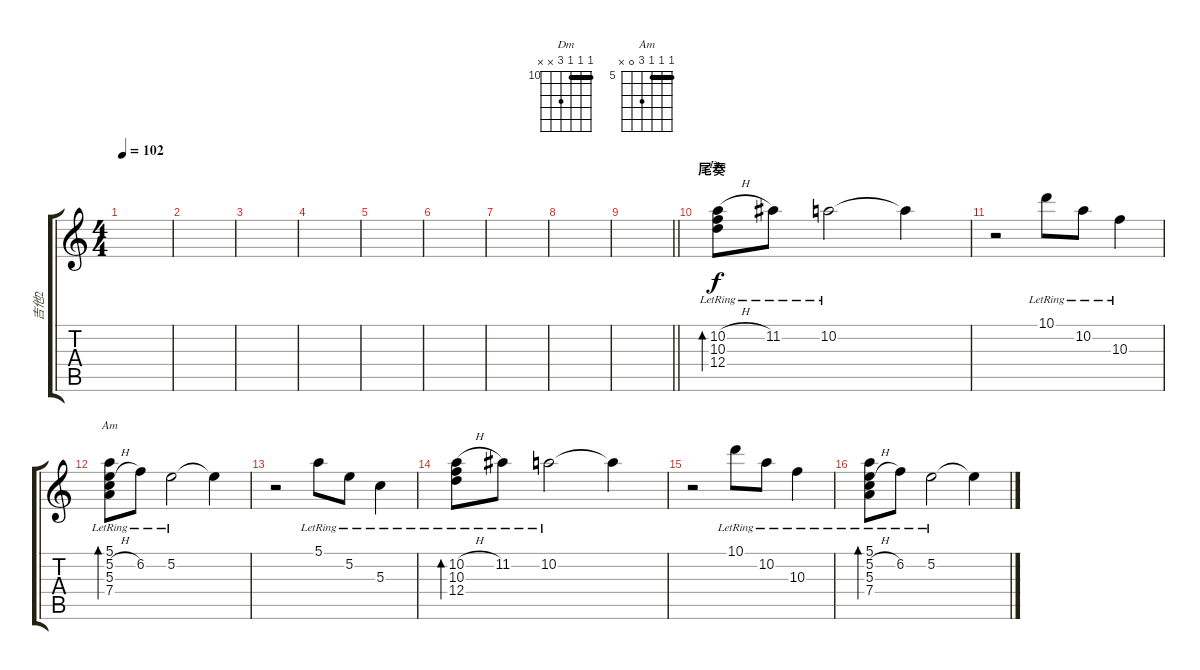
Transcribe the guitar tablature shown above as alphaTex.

\track ("吉他2" "吉他2") {instrument acousticguitarsteel}
\staff {score tabs}
\tuning (E4 B3 G3 D3 A2 E2) {hide}
\chord ("Dm" 10 10 10 12 x x) {firstfret 10 barre 10}
\chord ("Am" 5 5 5 7 0 x) {firstfret 5 barre 5}
\ts (4 4)
\tempo 102
\clef g2
\ks c
|
|
|
|
|
|
|
|
\barLineRight lightlight
|
\section ("" "尾奏")
(10.2{h lr} 10.3{lr} 12.4{lr}).8{bd 480 ch "Dm"} 11.2{lr}.8 10.2{lr}.2 10.2{t}.4 |
r.2 10.1{lr}.8 10.2{lr}.8 10.3{lr}.4 |
(5.1{lr} 5.2{h lr} 5.3{lr} 7.4{lr}).8{bd 480 ch "Am"} 6.2{lr}.8 5.2{lr}.2 5.2{t}.4 |
r.2 5.1{lr}.8 5.2{lr}.8 5.3{lr}.4 |
(10.2{h lr} 10.3{lr} 12.4{lr}).8{bd 480} 11.2{lr}.8 10.2{lr}.2 10.2{t}.4 |
r.2 10.1{lr}.8 10.2{lr}.8 10.3{lr}.4 |
(5.1{lr} 5.2{h lr} 5.3{lr} 7.4{lr}).8{bd 480} 6.2{lr}.8 5.2{lr}.2 5.2{t}.4
